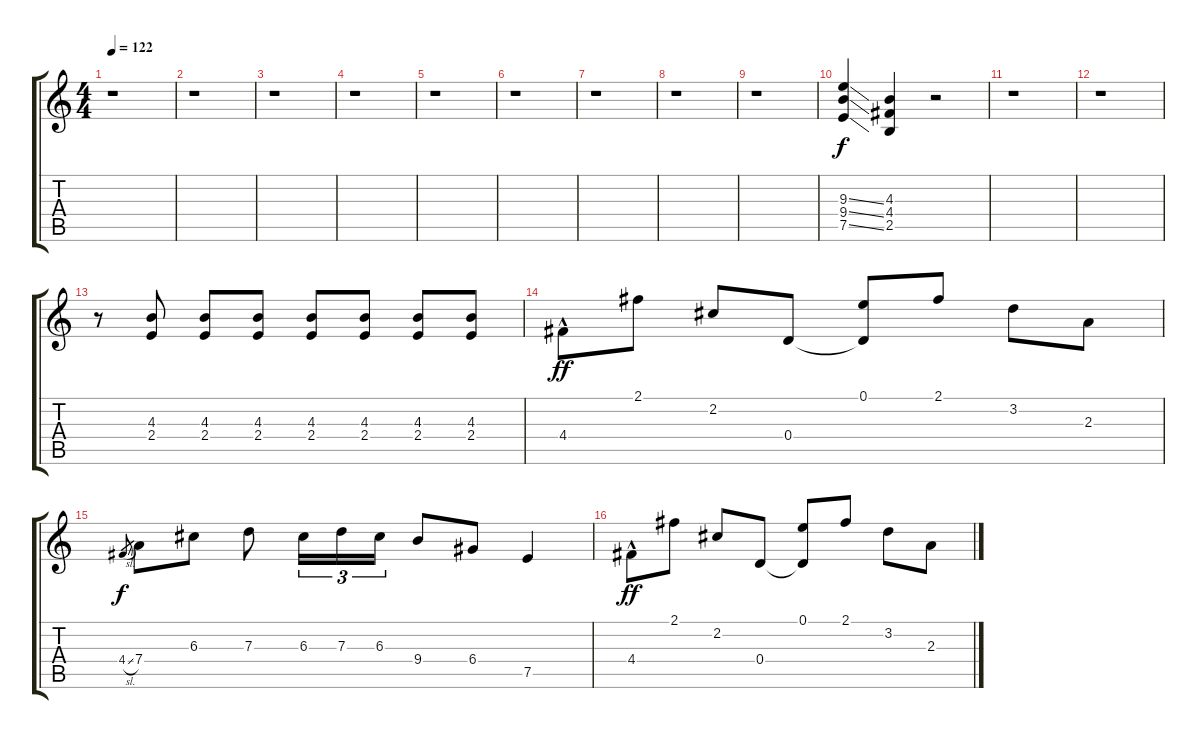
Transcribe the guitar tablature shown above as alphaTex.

\track "" {instrument distortionguitar}
\staff {score tabs}
\tuning (E4 B3 G3 D3 A2 E2) {hide}
\ts (4 4)
\tempo 122
\clef g2
\ks c
r.1{dy ff} |
r.1 |
r.1 |
r.1 |
r.1 |
r.1 |
r.1 |
r.1 |
r.1 |
(9.3{ss} 9.4{ss} 7.5{ss}).4{dy f} (4.3 4.4 2.5).4 r.2 |
r.1 |
r.1 |
r.8 (4.3 2.4).8 (4.3 2.4).8 (4.3 2.4).8 (4.3 2.4).8 (4.3 2.4).8 (4.3 2.4).8 (4.3 2.4).8 |
4.4{hac}.8{dy ff} 2.1.8 2.2.8 0.4.8 (0.1 0.4{t}).8 2.1.8 3.2.8 2.3.8 |
4.4{sl}.8{gr dy f} 7.4.8 6.3.8 7.3.8 6.3.16{tu (3 2)} 7.3.16{tu (3 2)} 6.3.16{tu (3 2)} 9.4.8 6.4.8 7.5.4 |
4.4{hac}.8{dy ff} 2.1.8 2.2.8 0.4.8 (0.1 0.4{t}).8 2.1.8 3.2.8 2.3.8
